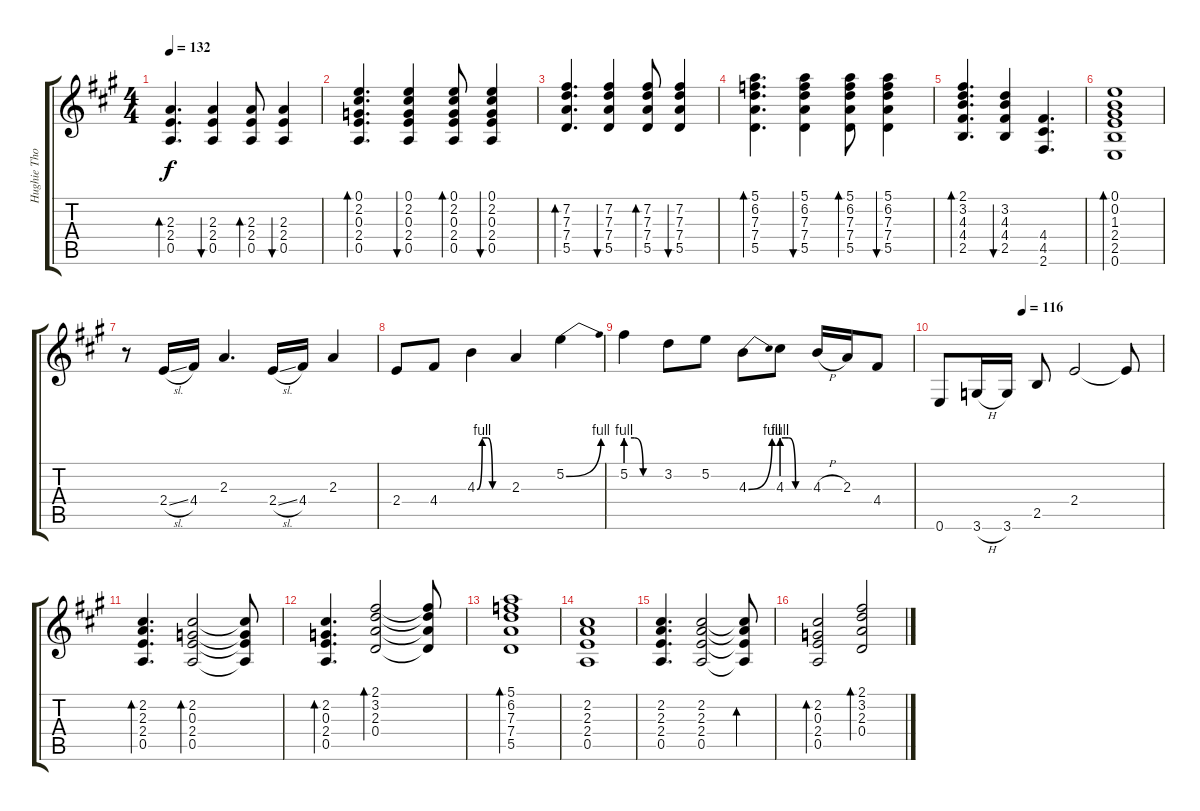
\track ("Hughie Thomasson Guitar" "Hughie Tho") {instrument overdrivenguitar}
\staff {score tabs}
\tuning (E4 B3 G3 D3 A2 E2) {hide}
\ts (4 4)
\tempo 132
\clef g2
\ks a
(2.3 2.4 0.5).4{d bd 60 dy f} (2.3 2.4 0.5).4{bu 60} (2.3 2.4 0.5).8{bd 60} (2.3 2.4 0.5).4{bu 60} |
(0.1 2.2 0.3 2.4 0.5).4{d bd 240} (0.1 2.2 0.3 2.4 0.5).4{bu 60} (0.1 2.2 0.3 2.4 0.5).8{bd 60} (0.1 2.2 0.3 2.4 0.5).4{bu 60} |
(7.2 7.3 7.4 5.5).4{d bd 240} (7.2 7.3 7.4 5.5).4{bu 60} (7.2 7.3 7.4 5.5).8{bd 60} (7.2 7.3 7.4 5.5).4{bu 60} |
(5.1 6.2 7.3 7.4 5.5).4{d bd 240} (5.1 6.2 7.3 7.4 5.5).4{bu 60} (5.1 6.2 7.3 7.4 5.5).8{bd 60} (5.1 6.2 7.3 7.4 5.5).4{bu 60} |
(2.1 3.2 4.3 4.4 2.5).4{d bd 240} (3.2 4.3 4.4 2.5).4{bu 60} (4.4 4.5 2.6).4{d} |
(0.1 0.2 1.3 2.4 2.5 0.6).1{bd 240} |
r.8 2.4{sl}.16{volume 13 balance 8 instrument overdrivenguitar} 4.4.16 2.3.4{d} 2.4{sl}.16 4.4.16 2.3.4 |
2.4.8 4.4.8 4.3{be (custom 0 0 10 4 20 4 30 0 60 0)}.4 2.3.4 5.2{be (bend 0 0 60 4)}.4 |
5.2{be (custom 0 4 15 4 30 0 60 0)}.4 3.2.8 5.2.8 4.3{be (bend 0 0 60 4)}.8 4.3{be (custom 0 4 15 4 30 0 60 0)}.8 4.3{h}.16 2.3.16 4.4.8 |
\tempo (116 0.375)
0.6.8 3.6{h}.16 3.6.16 2.5.8 2.4.2 2.4{t}.8 |
(2.2 2.3 2.4 0.5).4{d bd 240 instrument electricguitarclean} (2.2 0.3 2.4 0.5).2{bd 240} (2.2{t} 0.3{t} 2.4{t} 0.5{t}).8 |
(2.2 0.3 2.4 0.5).4{d bd 240} (2.1 3.2 2.3 0.4).2{bd 240} (2.1{t} 3.2{t} 2.3{t} 0.4{t}).8 |
(5.1 6.2 7.3 7.4 5.5).1{bd 240} |
(2.2 2.3 2.4 0.5).1 |
(2.2 2.3 2.4 0.5).4{d} (2.2 2.3 2.4 0.5).2 (2.2{t} 2.3{t} 2.4{t} 0.5{t}).8{bd 240} |
(2.2 0.3 2.4 0.5).2{bd 240} (2.1 3.2 2.3 0.4).2{bd 240}
